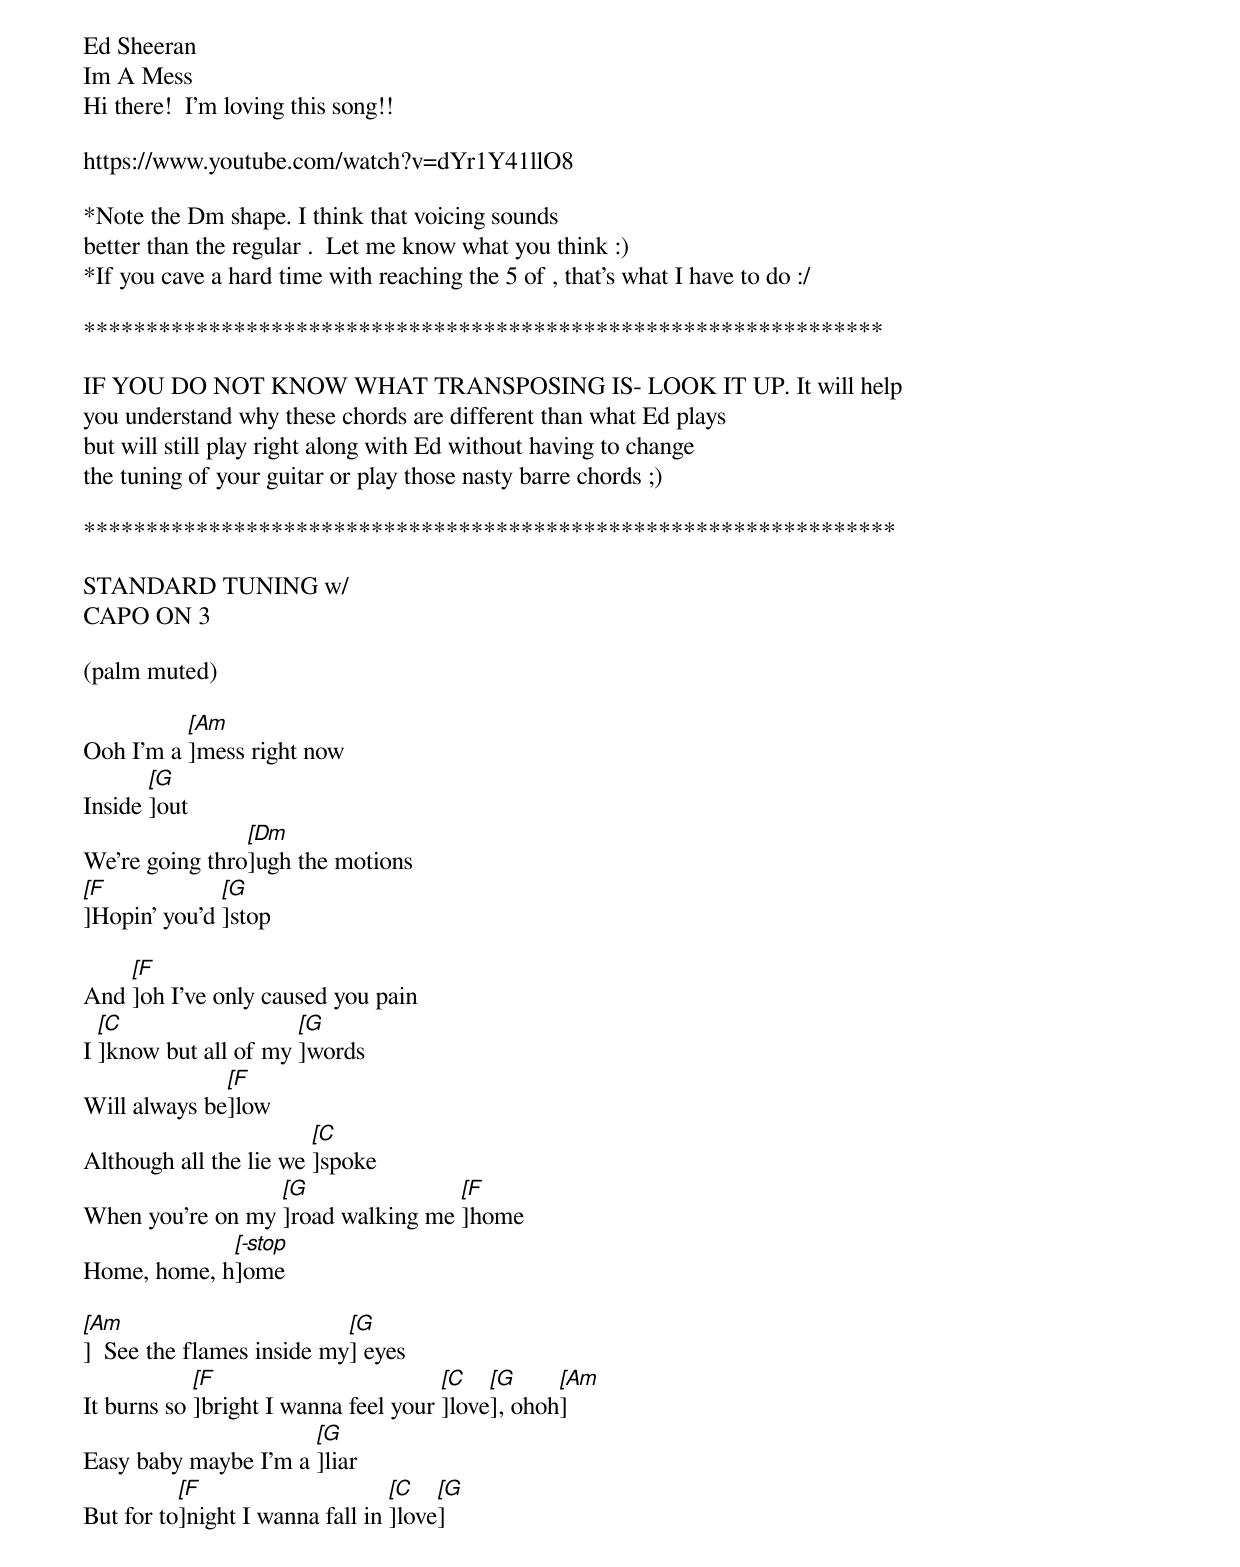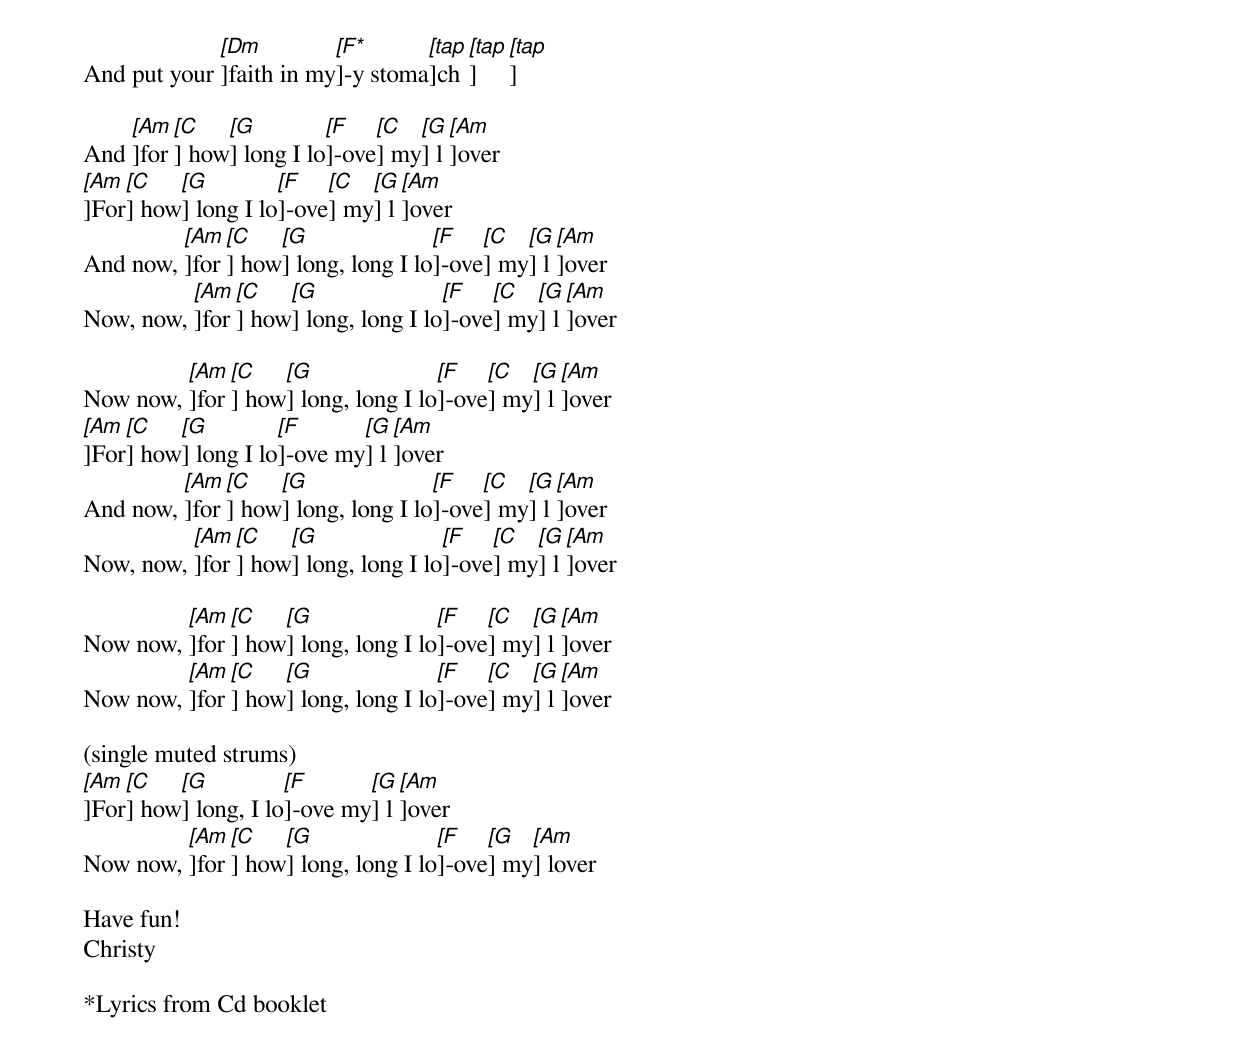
Ed Sheeran
Im A Mess
Hi there!  I'm loving this song!!

https://www.youtube.com/watch?v=dYr1Y41llO8

*Note the Dm shape. I think that voicing sounds
better than the regular .  Let me know what you think :)
*If you cave a hard time with reaching the 5 of , that's what I have to do :/

****************************************************************

IF YOU DO NOT KNOW WHAT TRANSPOSING IS- LOOK IT UP. It will help
you understand why these chords are different than what Ed plays
but will still play right along with Ed without having to change
the tuning of your guitar or play those nasty barre chords ;)

*****************************************************************

STANDARD TUNING w/
CAPO ON 3

(palm muted)

Ooh I'm a [[Am]]mess right now
Inside [[G]]out
We're going thro[[Dm]]ugh the motions
[[F]]Hopin' you'd [[G]]stop

And [[F]]oh I've only caused you pain
I [[C]]know but all of my [[G]]words
Will always be[[F]]low
Although all the lie we [[C]]spoke
When you're on my [[G]]road walking me [[F]]home
Home, home, h[[-stop]]ome

[[Am]]  See the flames inside my[[G]] eyes
It burns so [[F]]bright I wanna feel your [[C]]love[[G]], ohoh[[Am]]
Easy baby maybe I'm a [[G]]liar
But for to[[F]]night I wanna fall in [[C]]love[[G]]
And put your [[Dm]]faith in my[[F*]]-y stoma[[tap]]ch[[tap]][[tap]]

And [[Am]]for[[C]] how[[G]] long I lo[[F]]-ove[[C]] my[[G]] l[[Am]]over
[[Am]]For[[C]] how[[G]] long I lo[[F]]-ove[[C]] my[[G]] l[[Am]]over
And now, [[Am]]for[[C]] how[[G]] long, long I lo[[F]]-ove[[C]] my[[G]] l[[Am]]over
Now, now, [[Am]]for[[C]] how[[G]] long, long I lo[[F]]-ove[[C]] my[[G]] l[[Am]]over

Now now, [[Am]]for[[C]] how[[G]] long, long I lo[[F]]-ove[[C]] my[[G]] l[[Am]]over
[[Am]]For[[C]] how[[G]] long I lo[[F]]-ove my[[G]] l[[Am]]over
And now, [[Am]]for[[C]] how[[G]] long, long I lo[[F]]-ove[[C]] my[[G]] l[[Am]]over
Now, now, [[Am]]for[[C]] how[[G]] long, long I lo[[F]]-ove[[C]] my[[G]] l[[Am]]over

Now now, [[Am]]for[[C]] how[[G]] long, long I lo[[F]]-ove[[C]] my[[G]] l[[Am]]over
Now now, [[Am]]for[[C]] how[[G]] long, long I lo[[F]]-ove[[C]] my[[G]] l[[Am]]over

(single muted strums)
[[Am]]For[[C]] how[[G]] long, I lo[[F]]-ove my[[G]] l[[Am]]over
Now now, [[Am]]for[[C]] how[[G]] long, long I lo[[F]]-ove[[G]] my[[Am]] lover

Have fun!
Christy

*Lyrics from Cd booklet
